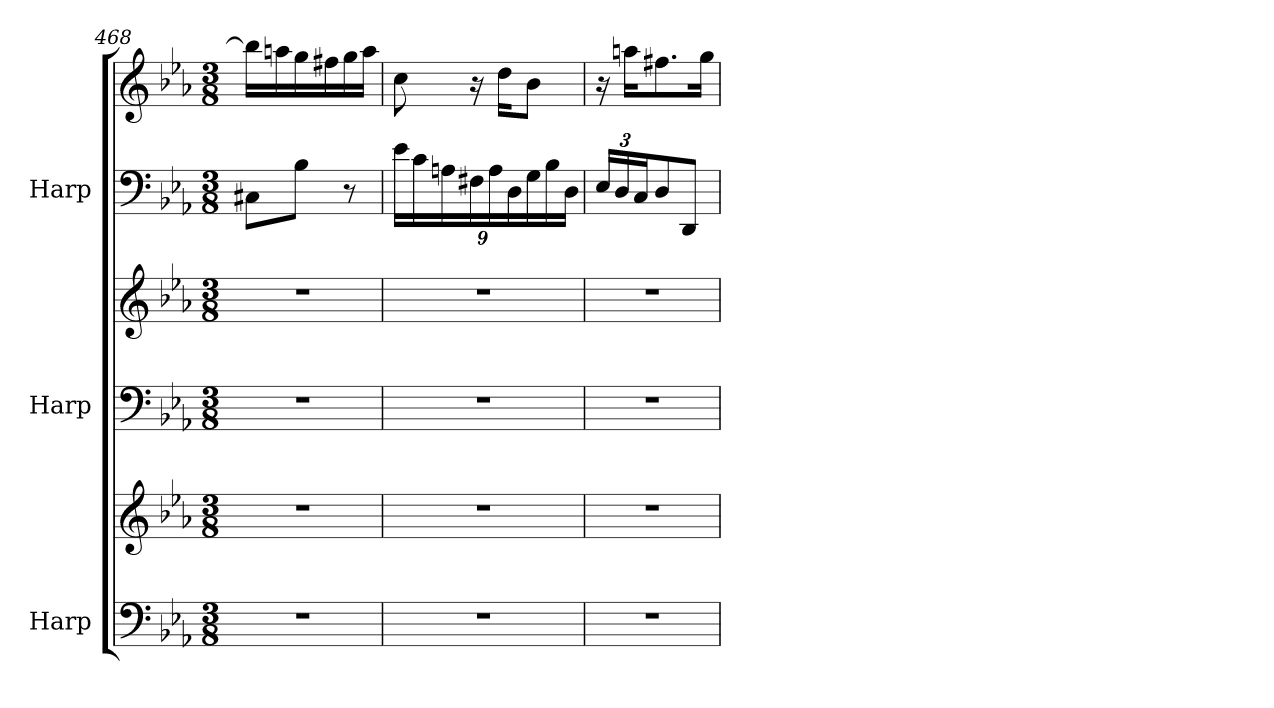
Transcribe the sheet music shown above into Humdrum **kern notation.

**kern	**kern	**kern	**kern	**kern	**kern
*part3	*part3	*part2	*part2	*part1	*part1
*staff6	*staff5	*staff4	*staff3	*staff2	*staff1
*I"Harp	*	*I"Harp	*	*I"Harp	*
*I'Hp	*	*I'Hp	*	*I'Hp	*
*clefF4	*clefG2	*clefF4	*clefG2	*clefF4	*clefG2
*k[b-e-a-]	*k[b-e-a-]	*k[b-e-a-]	*k[b-e-a-]	*k[b-e-a-]	*k[b-e-a-]
*M3/8	*M3/8	*M3/8	*M3/8	*M3/8	*M3/8
=468	=468	=468	=468	=468	=468
4.r	4.r	4.r	4.r	8C#X\L	16bb-\LL]
.	.	.	.	.	16aan\
.	.	.	.	8B-\J	16gg\
.	.	.	.	.	16ff#X\
.	.	.	.	8r	16gg\
.	.	.	.	.	16aa\JJ
!!LO:LB:g=z
=469	=469	=469	=469	=469	=469
*	*	*	*	*Xbrackettup	*
4.r	4.r	4.r	4.r	24e-\LL	8cc\
.	.	.	.	24c\	.
.	.	.	.	24An\	.
.	.	.	.	24F#X\	16r
.	.	.	.	24A\	.
.	.	.	.	.	16dd\KL
.	.	.	.	24D\	.
.	.	.	.	24G\	8b-\J
.	.	.	.	24B-\	.
.	.	.	.	24D\JJ	.
=470	=470	=470	=470	=470	=470
4.r	4.r	4.r	4.r	24E-/LL	16r
.	.	.	.	24D/	.
.	.	.	.	.	16aan\KL
.	.	.	.	24C/J	.
.	.	.	.	8D/	8.ff#X\
.	.	.	.	8DD/J	.
.	.	.	.	.	16gg\Jk
=	=	=	=	=	=
*-	*-	*-	*-	*-	*-
